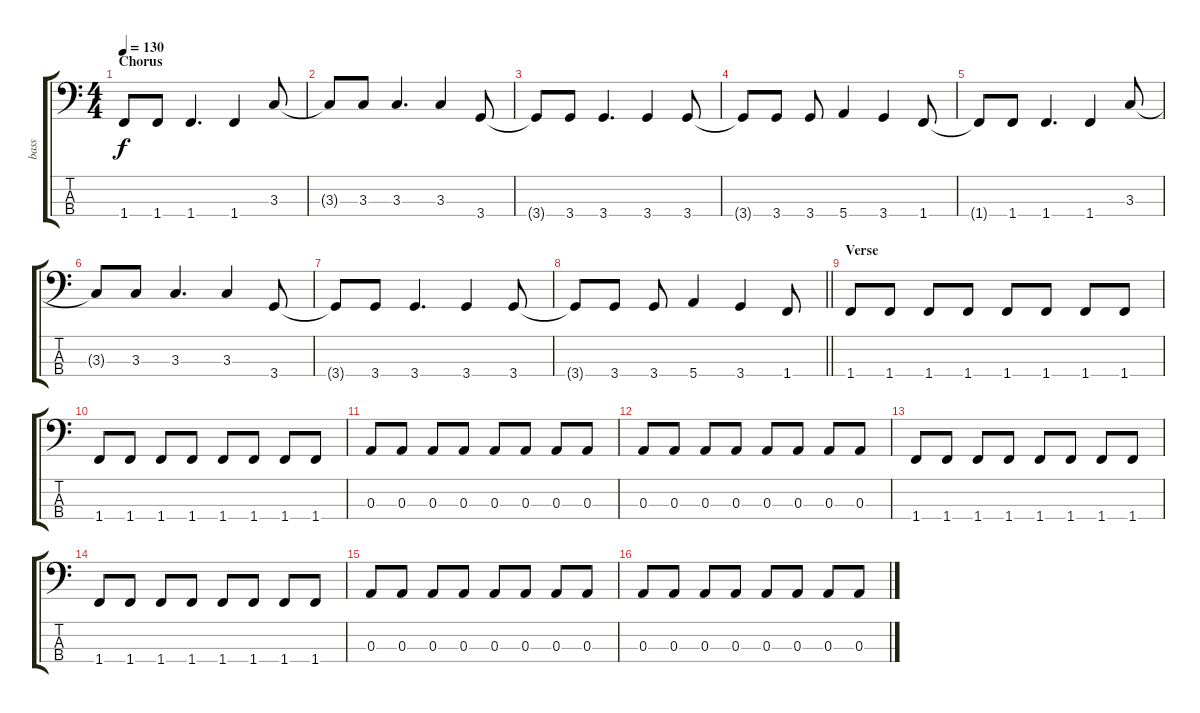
\track ("bass" "bass") {instrument electricbassfinger}
\staff {score tabs}
\tuning (G2 D2 A1 E1) {hide}
\ts (4 4)
\section ("" "Chorus")
\tempo 130
\clef f4
\ks c
1.4{t}.8{dy f} 1.4.8 1.4.4{d} 1.4.4 3.3.8 |
3.3{t}.8 3.3.8 3.3.4{d} 3.3.4 3.4.8 |
3.4{t}.8 3.4.8 3.4.4{d} 3.4.4 3.4.8 |
3.4{t}.8 3.4.8 3.4.8 5.4.4 3.4.4 1.4.8 |
1.4{t}.8 1.4.8 1.4.4{d} 1.4.4 3.3.8 |
3.3{t}.8 3.3.8 3.3.4{d} 3.3.4 3.4.8 |
3.4{t}.8 3.4.8 3.4.4{d} 3.4.4 3.4.8 |
\barLineRight lightlight
3.4{t}.8 3.4.8 3.4.8 5.4.4 3.4.4 1.4.8 |
\section ("" "Verse")
1.4.8 1.4.8 1.4.8 1.4.8 1.4.8 1.4.8 1.4.8 1.4.8 |
1.4.8 1.4.8 1.4.8 1.4.8 1.4.8 1.4.8 1.4.8 1.4.8 |
0.3.8 0.3.8 0.3.8 0.3.8 0.3.8 0.3.8 0.3.8 0.3.8 |
0.3.8 0.3.8 0.3.8 0.3.8 0.3.8 0.3.8 0.3.8 0.3.8 |
1.4.8 1.4.8 1.4.8 1.4.8 1.4.8 1.4.8 1.4.8 1.4.8 |
1.4.8 1.4.8 1.4.8 1.4.8 1.4.8 1.4.8 1.4.8 1.4.8 |
0.3.8 0.3.8 0.3.8 0.3.8 0.3.8 0.3.8 0.3.8 0.3.8 |
0.3.8 0.3.8 0.3.8 0.3.8 0.3.8 0.3.8 0.3.8 0.3.8
